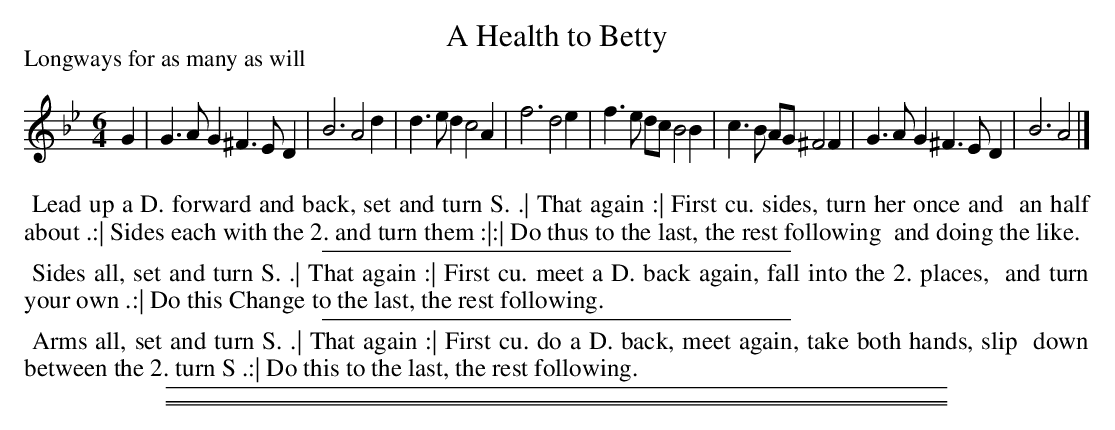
X:1
T: A Health to Betty
P: Longways for as many as will
M: 6/4
L: 1/4
K: Gm
G |\
G>AG ^F>ED | B3 A2d | d>ed c2A | f3 d2e |\
f>e d/c/ B2B | c>B A/G/ ^F2F | G>AG ^F>ED | B3 A2 |]
